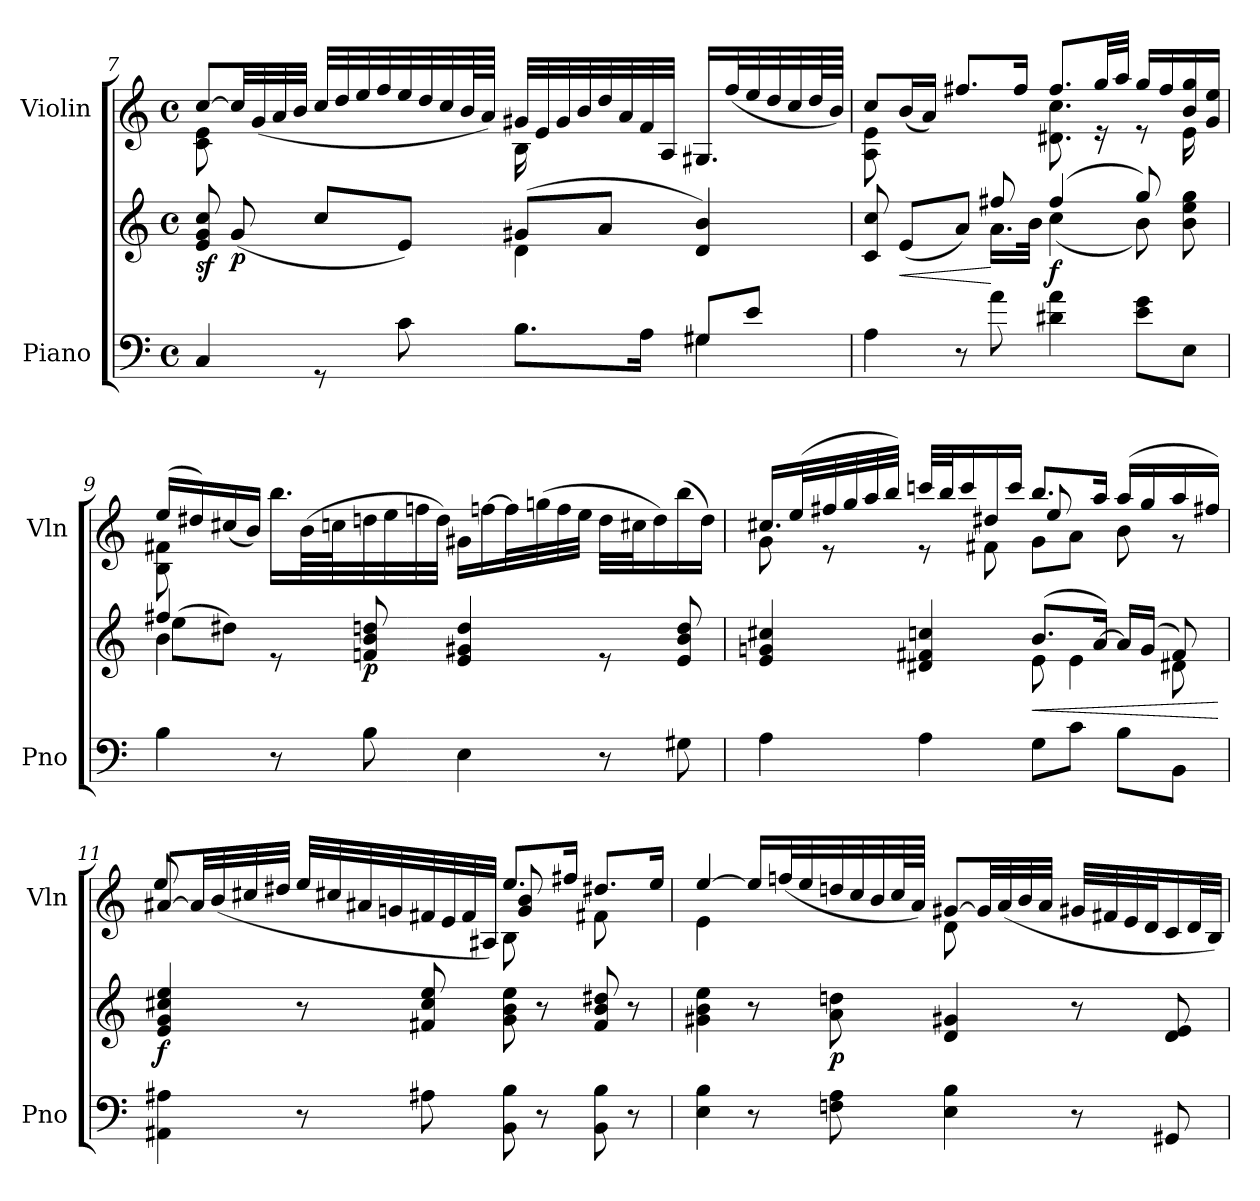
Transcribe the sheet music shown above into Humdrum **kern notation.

**kern	**kern	**dynam	**kern
*part2	*part2	*part2	*part1
*staff3	*staff2	*staff2/3	*staff1
*I"Piano	*	*	*I"Violin
*I'Pno	*	*	*I'Vln
!!LO:LB:g=z
*clefF4	*clefG2	*	*clefG2
*k[]	*k[]	*	*k[]
*M4/4	*M4/4	*	*M4/4
*met(c)	*met(c)	*	*met(c)
=7	=7	=7	=7
*^	*^	*	*^
!	!	!	!	!LO:DY:b	!	!
4C/	2.ryy	8e/ 8g/ 8cc/	2ryy	sf	[8cc/L	8c\ 8e\
!	!	!	!	!LO:DY:b	!	!
.	.	(8g/	.	p	32cc/LL]	4.ryy
.	.	.	.	.	(32g/	.
.	.	.	.	.	32a/	.
.	.	.	.	.	32b/JJJ	.
8rGG	.	8cc/L	.	.	32cc/LLL	.
.	.	.	.	.	32dd/	.
.	.	.	.	.	32ee/	.
.	.	.	.	.	32ff/	.
8c\	.	8e/J)	.	.	32ee/	.
.	.	.	.	.	32dd/	.
.	.	.	.	.	32cc/	.
.	.	.	.	.	64b/L	.
.	.	.	.	.	64a/JJJJ)	.
8.B\L	.	(8g#X/L	4d\	.	32g#X/LLL	16B\
.	.	.	.	.	32e/	.
.	.	.	.	.	32g#/	4..ryy
.	.	.	.	.	32b/	.
.	.	8a/J	.	.	32dd/	.
.	.	.	.	.	32a/	.
16A\Jk	.	.	.	.	32f/	.
.	.	.	.	.	32A/JJJ	.
8G#X/L	4G#\	4d/ 4b/)	4ryy	.	16.G#X/LL	.
.	.	.	.	.	(32ff/L	.
8e/J	.	.	.	.	32ee/	.
.	.	.	.	.	32dd/	.
.	.	.	.	.	32cc/	.
.	.	.	.	.	64dd/L	.
.	.	.	.	.	64b/JJJJ)	.
*v	*v	*	*	*	*	*
=8	=8	=8	=8	=8	=8
4A\	8c/ 8cc/	4.ryy	.	8cc/L	8A\ 8e\
!	!	!	!LO:HP:b	!	!
.	(8e/L	.	<	(16b/L	4.ryy
.	.	.	.	16a/JJ)	.
8r	8a/J)	.	.	8.ff#X/L	.
8a\	8ff#X/	16.a\LL	[	.	.
.	.	.	.	16ff#/Jk	.
.	.	32b\JJk	.	.	.
!	!	!	!LO:DY:b	!	!
4d#X\ 4a\	(4ff#/	(4cc\	f	8.ff#/L	8.d#X\ 8.cc\
.	.	.	.	32gg/LL	16r
.	.	.	.	32aa/JJJ	.
8e\ 8g\L	8gg/)	8b\)	.	16gg/LL	8r
.	.	.	.	16ff#/	.
8E\J	8b\ 8ee\ 8gg\	8ryy	.	16b/ 16gg/	16e\
.	.	.	.	16g/ 16ee/JJ	16ryy
!!LO:PB:g=z	!!
=9	=9	=9	=9	=9	=9
*	*	*^	*	*	*
4B\	4ff#X/	4b\	(>8ee\L	.	(16ee/LL	8B\ 8f#X\
.	.	.	.	.	16dd#X/)	.
.	.	.	8dd#X\J)	.	(16cc#X/	2..ryy
.	.	.	.	.	16b/JJ)	.
8r	8re	2.ryy	2.ryy	.	16.bb\LL	.
.	.	.	.	.	(>64b\LL	.
.	.	.	.	.	64ccn\J	.
!	!	!	!	!LO:DY:b	!	!
8B\	8fn/ 8b/ 8ddn/	.	.	p	32ddn\	.
.	.	.	.	.	32ee\	.
.	.	.	.	.	32ffn\	.
.	.	.	.	.	32dd\JJJ)	.
4E\	4e/ 4g#X/ 4dd/	.	.	.	16g#X\LL	.
.	.	.	.	.	[16ffn\	.
.	.	.	.	.	32ff\L]	.
.	.	.	.	.	(>32ggn\	.
.	.	.	.	.	32ff\	.
.	.	.	.	.	32ee\JJJ	.
8r	8re	.	.	.	32dd\LLL	.
.	.	.	.	.	32cc#X\J	.
.	.	.	.	.	16dd\)	.
8G#X\	8e/ 8b/ 8dd/	.	.	.	(>16bb\	.
.	.	.	.	.	16dd\JJ)	.
*	*	*v	*v	*	*	*
=10	=10	=10	=10	=10	=10
*	*	*	*	*	*^
4A\	4e/ 4gn/ 4cc#X/	2ryy	.	16.cc#X/LL	8g\	2ryy
.	.	.	.	(32ee/L	.	.
.	.	.	.	32ff#X/	8r	.
.	.	.	.	32gg/	.	.
.	.	.	.	32aa/	.	.
.	.	.	.	32bb/JJJ)	.	.
4A\	4d#X/ 4f#X/ 4ccn/	.	.	32cccn/LLL	8r	.
.	.	.	.	32bb/J	.	.
.	.	.	.	16ccc/	.	.
.	.	.	.	16dd#X/	8f#X\	.
.	.	.	.	16ccc/JJ	.	.
!	!	!	!LO:HP:b	!	!	!
8G\L	(8.b/L	8e\	<	8.bb/L	8g\L	8ee/
8c\J	.	4e\	.	.	8a\J	4.ryy
.	[16a/Jk)	.	.	16aa/Jk	.	.
8B\L	16a/LL]	.	.	(16aa/LL	8b\	.
.	(16g/JJ	.	.	16gg/	.	.
8BB\J	8f#/)	8d#X\	.	16aa/	8r	.
.	.	.	.	16ff#X/JJ)	.	.
*	*v	*v	*	*	*	*
*	*	*	*v	*v	*v
.	.	[	.
!!LO:LB:g=z
=11	=11	=11	=11
*	*	*	*^
*	*	*	*	*^
!	!	!LO:DY:b	!	!	!
4AA#X\ 4A#X\	4e/ 4g/ 4cc#X/ 4ee/	f	[8a#X/L	2ryy	8ee/
.	.	.	32a#/LL]	.	4.ryy
.	.	.	(32b/	.	.
.	.	.	32cc#X/	.	.
.	.	.	32dd#X/JJJ	.	.
8r	8r	.	32ee/LLL	.	.
.	.	.	32cc#X/	.	.
.	.	.	32a#X/	.	.
.	.	.	32gn/	.	.
8A#X\	8f#X/ 8cc#/ 8ee/	.	32f#X/	.	.
.	.	.	32e/	.	.
.	.	.	32f#/	.	.
.	.	.	32A#X/JJJ)	.	.
8BB\ 8B\	8g\ 8b\ 8ee\	.	8.ee/L	8B\	8g/ 8b/
8r	8r	.	.	8ryy	4.ryy
.	.	.	16ff#X/Jk	.	.
8BB\ 8B\	8f#/ 8b/ 8dd#X/	.	8.dd#X/L	8f#X\	.
8r	8r	.	.	8ryy	.
.	.	.	16ee/Jk	.	.
*	*	*	*	*v	*v
=12	=12	=12	=12	=12
4E\ 4B\	4g#X\ 4b\ 4ee\	.	[4ee/	4e\
8r	8r	.	16ee/LL]	4ryy
.	.	.	(32ffn/L	.
.	.	.	32ee/	.
!	!	!LO:DY:b	!	!
8Fn\ 8A\	8a\ 8ddn\	p	32ddn/	.
.	.	.	32cc/	.
.	.	.	32b/	.
.	.	.	64cc/L	.
.	.	.	64a/JJJJ)	.
4E\ 4B\	4d/ 4g#X/	.	[8g#X/L	8d\
.	.	.	32g#/LL]	4.ryy
.	.	.	(32a/	.
.	.	.	32b/	.
.	.	.	32a/JJJ	.
8r	8r	.	32g#X/LLL	.
.	.	.	32f#X/	.
.	.	.	32e/	.
.	.	.	32d/J	.
8GG#X/	8d/ 8e/	.	16c/	.
.	.	.	32d/L	.
.	.	.	32B/JJJ)	.
*	*	*	*v	*v
=	=	=	=
*-	*-	*-	*-
